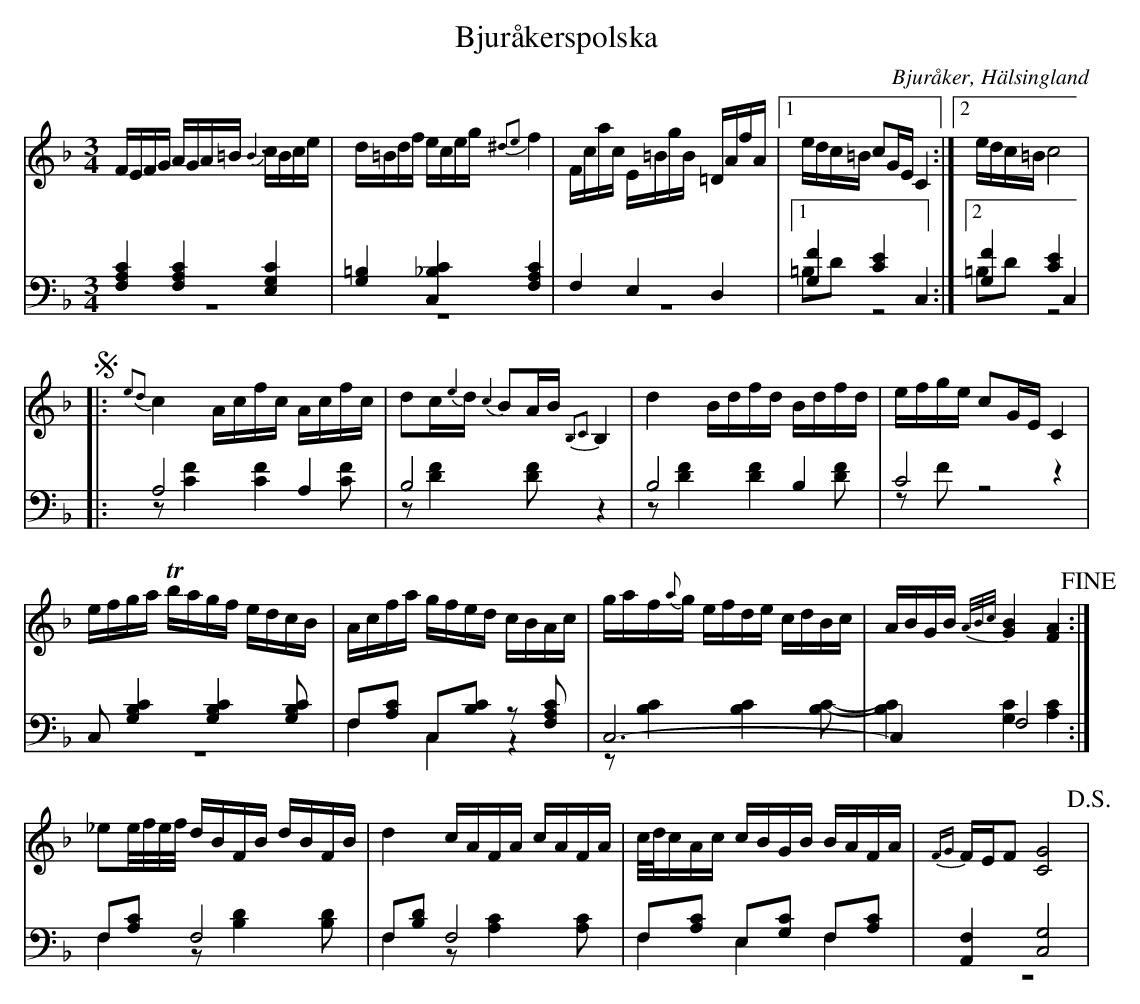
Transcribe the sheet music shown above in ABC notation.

X:1
T: Bjuråkerspolska
O: Bjuråker, Hälsingland
M: 3/4
L: 1/16
K: F
V:1
V:2
V:3 merge
V:1
FEFG AGA=B {B3}cBce|d=Bdf eceg {^d2e2}f4|Fcac E=BgB =DAfA|1 edc=B c2GE C4:|2 edc=B c8 |
!segno! |:{e2d2}c4 Acfc Acfc|d2c{e2}d {c2}B2AB {B,2C2}B,4|d4 Bdfd Bdfd|efge c2GE C4|
efga Tbagf edcB|Acfa gfed cBAc|gaf{a}g efde cdBc|ABGB {A/B/c/}[G4B4] [F4A4] !fine!:|
_e2e/f/e/f/ dBFB dBFB|d4 cAFA cAFA|c/d/cAc cBGB BAFA|{FG}FEF2 [C8G8] !D.S.!|
V:2 clef=bass
[F,4A,4C4] [F,4A,4C4] [E,4G,4C4]|[G,4=B,4] [C,4_B,4C4] [F,4A,4C4]|F,4 E,4 D,4|1 [G,4F4] [C4E4] C,4:|2 [G,4F4] [C4E4] C,4 |
|:A,8 A,4|B,8 z4|B,8  B,4|C8 z4|
C,2 [G,4B,4C4] [G,4B,4C4] [G,2B,2C2]|F,2[A,2C2] C,2[B,2C2] z2 [F,2A,2C2]|C,12-|C,4 F,8:|
F,2[A,2C2] F,8|F,2[B,2D2] F,8|F,2[A,2C2] E,2[G,2C2] F,2[A,2C2]|[A,,4F,4] [C,8G,8] |
V:3 clef=bass
z12|z12|z12|1 =B,2D2 z8:|2 =B,2D2 z8|
|:z2 [C4F4] [C4F4] [C2F2]|z2 [D4F4] [D2F2] z4|z2 [D4F4] [D4F4] [D2F2]|z2 F2 z8|
z12|F,4 C,4 z4|z2 [B,4C4] [B,4C4] [B,2C2]-|[B,4C4] [G,4C4] [A,4C4]:|
F,4 z2 [B,4D4] [B,2D2]|F,4 z2 [A,4C4] [A,2C2]|F,4 E,4 F,4|z12|
